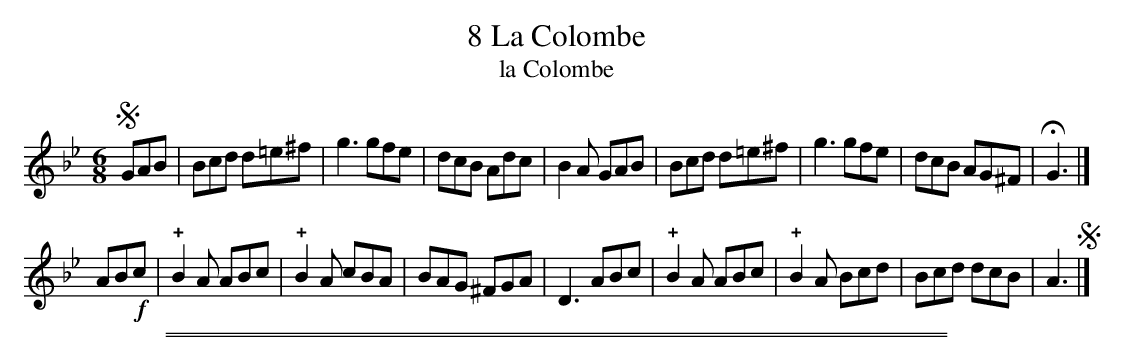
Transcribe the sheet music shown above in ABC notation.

X:1
T: 8 La Colombe
T: la Colombe
M: 6/8
L: 1/8
K: Gm
!segno!GAB |\
Bcd d=e^f | g3 gfe |\
dcB Adc | B2A GAB |\
Bcd d=e^f | g3 gfe |\
dcB AG^F | HG3 |]
AB!f!c |\
!+!B2A ABc | !+!B2A cBA |\
BAG ^FGA | D3 ABc |\
!+!B2A ABc | !+!B2A Bcd |\
Bcd dcB | A3 !segno!|]
